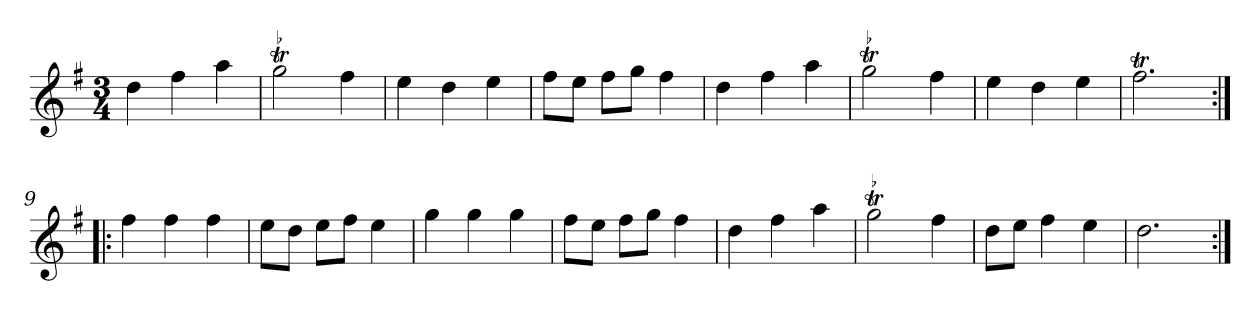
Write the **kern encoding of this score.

**kern
*part1
*staff1
*clefG2
*k[f#]
*G:
*M3/4
*MM120
=1
4dd
4ff#
4aa
=2
!LO:TR:acc=-
2ggt
4ff#
=3
4ee
4dd
4ee
=4
8ff#\L
8ee\J
8ff#\L
8gg\J
4ff#
=5
4dd
4ff#
4aa
=6
!LO:TR:acc=-
2ggt
4ff#
=7
4ee
4dd
4ee
=8
2.ff#t
=9:|!|:
4ff#
4ff#
4ff#
=10
8ee\L
8dd\J
8ee\L
8ff#\J
4ee
=11
4gg
4gg
4gg
=12
8ff#\L
8ee\J
8ff#\L
8gg\J
4ff#
=13
4dd
4ff#
4aa
=14
!LO:TR:acc=-
2ggt
4ff#
=15
8dd\L
8ee\J
4ff#
4ee
=16
2.dd
=:|!
*-
